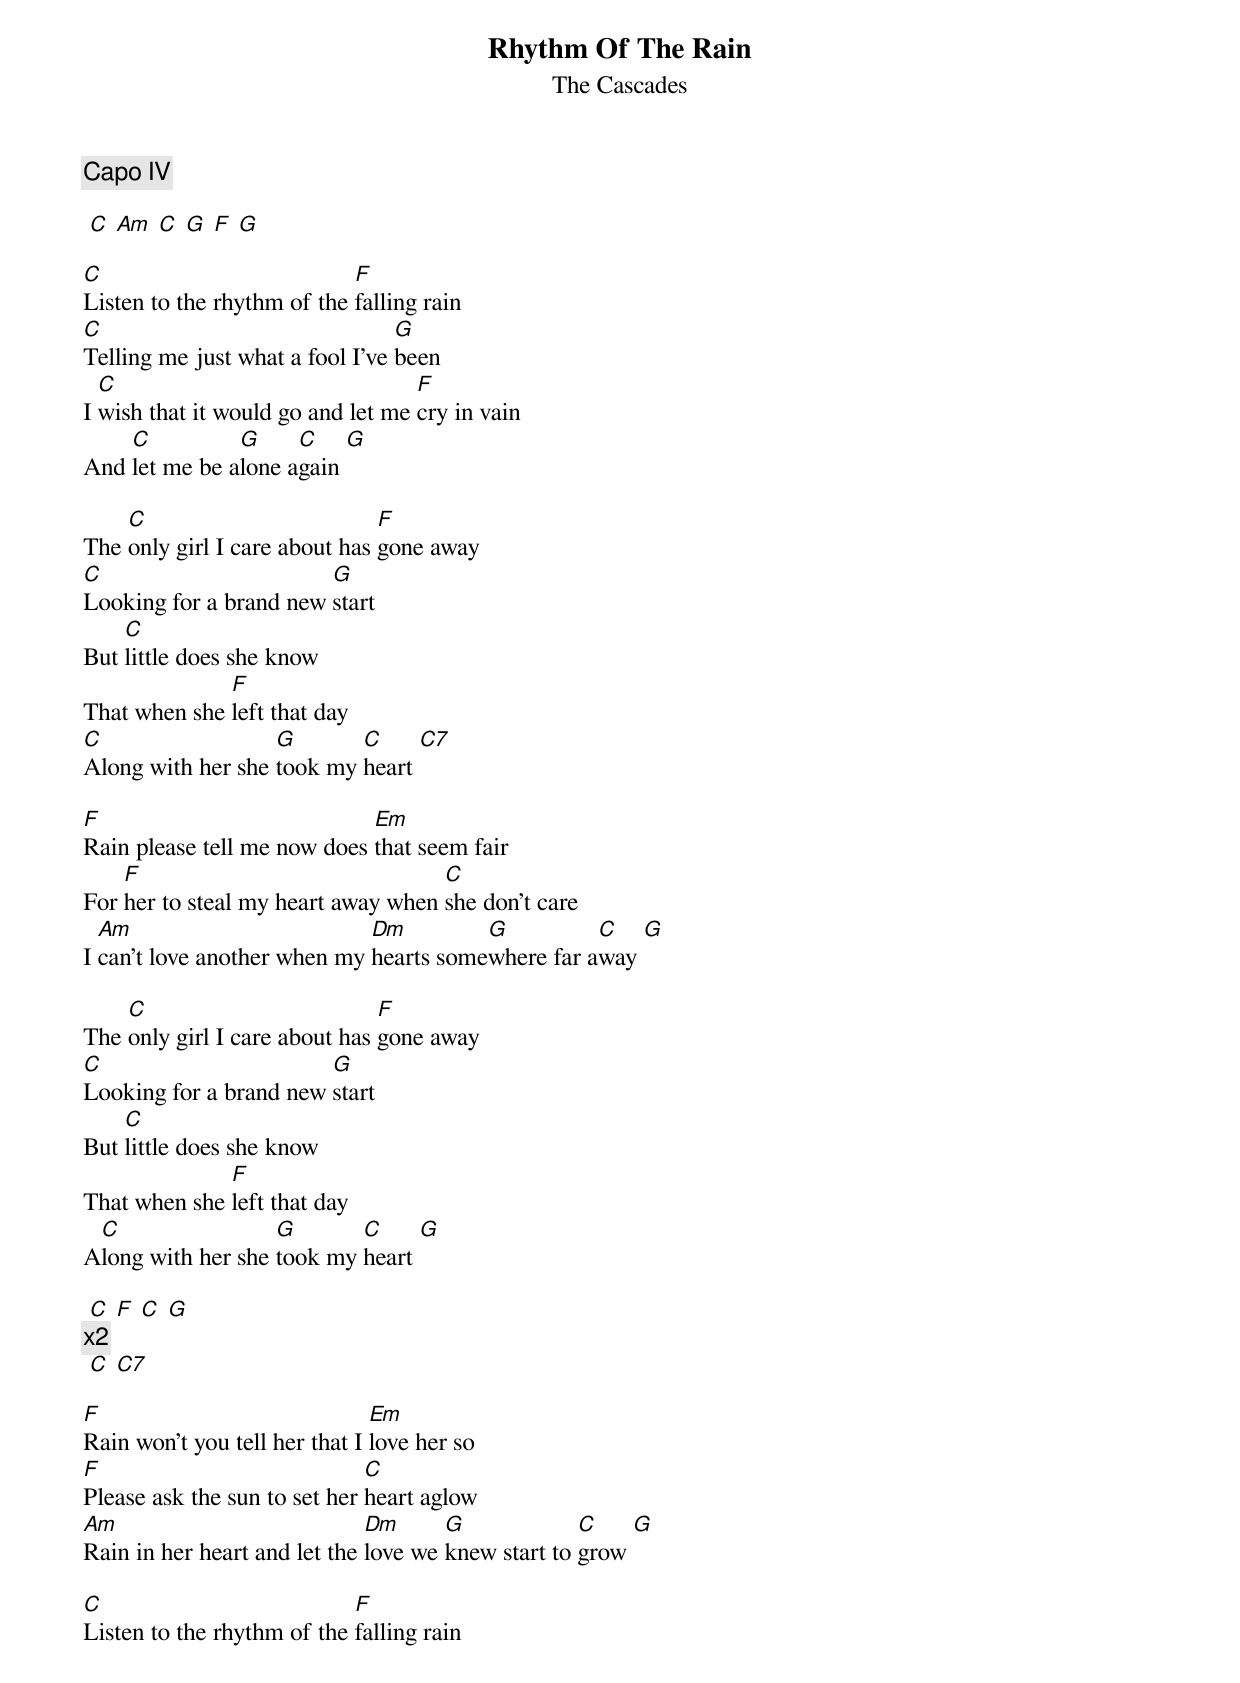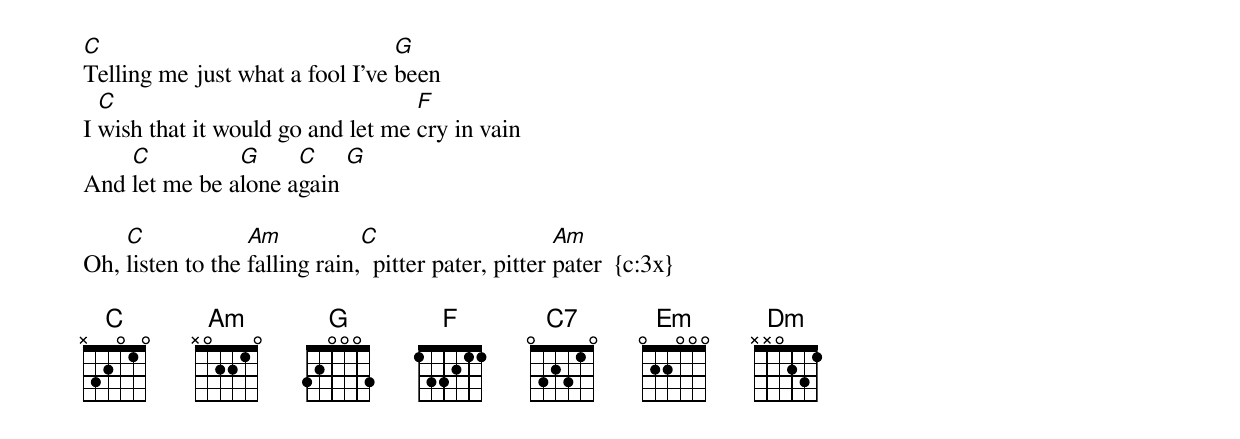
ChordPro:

{title: Rhythm Of The Rain}
{subtitle: The Cascades}

{c:Capo IV}

 [C] [Am] [C] [G] [F] [G]

[C]Listen to the rhythm of the [F]falling rain
[C]Telling me just what a fool I've [G]been
I [C]wish that it would go and let me [F]cry in vain
And [C]let me be a[G]lone a[C]gain [G]

The [C]only girl I care about has [F]gone away
[C]Looking for a brand new [G]start
But [C]little does she know
That when she [F]left that day
[C]Along with her she [G]took my [C]heart [C7]

[F]Rain please tell me now does [Em]that seem fair
For [F]her to steal my heart away when [C]she don't care
I [Am]can't love another when my [Dm]hearts some[G]where far a[C]way [G]

The [C]only girl I care about has [F]gone away
[C]Looking for a brand new [G]start
But [C]little does she know
That when she [F]left that day
A[C]long with her she [G]took my [C]heart [G]

 [C] [F] [C] [G]
{c:x2}
 [C] [C7]

[F]Rain won't you tell her that I [Em]love her so
[F]Please ask the sun to set her [C]heart aglow
[Am]Rain in her heart and let the [Dm]love we [G]knew start to [C]grow [G]

[C]Listen to the rhythm of the [F]falling rain
[C]Telling me just what a fool I've [G]been
I [C]wish that it would go and let me [F]cry in vain
And [C]let me be a[G]lone a[C]gain [G]

Oh, [C]listen to the [Am]falling rain,[C]  pitter pater, pitter [Am]pater  {c:3x}

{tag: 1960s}
